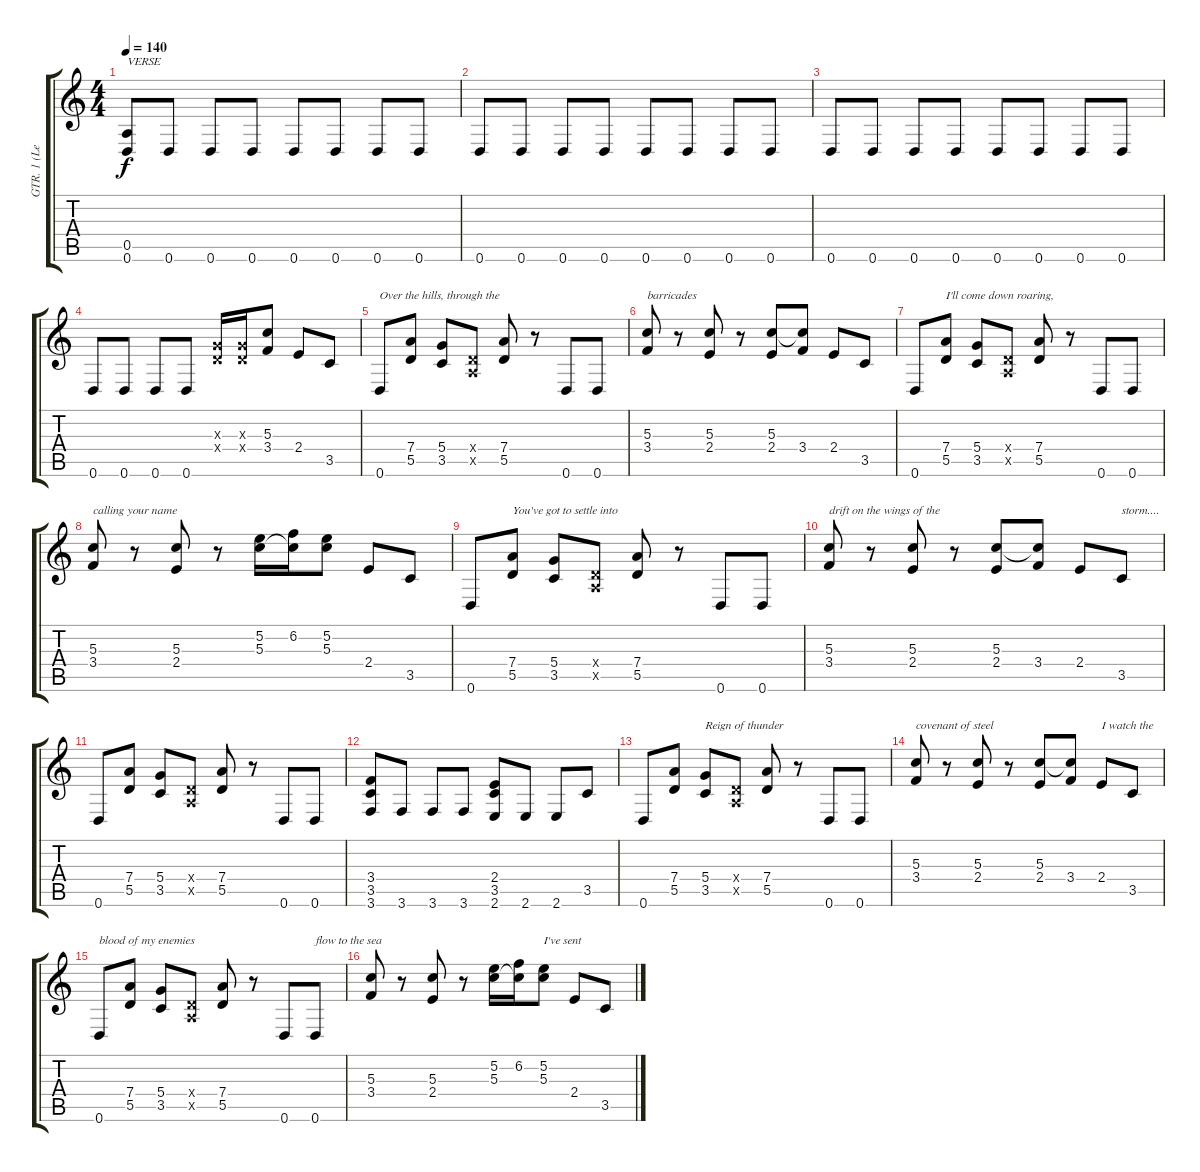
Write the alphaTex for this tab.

\track ("GTR. 1 (Lead)" "GTR. 1 (Le") {instrument distortionguitar}
\staff {score tabs}
\tuning (E4 B3 G3 D3 A2 D2) {hide}
\ts (4 4)
\tempo 140
\clef g2
\ks c
(0.5 0.6).8{txt "VERSE" dy f} 0.6.8 0.6.8 0.6.8 0.6.8 0.6.8 0.6.8 0.6.8 |
0.6.8 0.6.8 0.6.8 0.6.8 0.6.8 0.6.8 0.6.8 0.6.8 |
0.6.8 0.6.8 0.6.8 0.6.8 0.6.8 0.6.8 0.6.8 0.6.8 |
0.6.8 0.6.8 0.6.8 0.6.8 (0.3{x} 0.4{x}).16 (0.3{x} 0.4{x}).16 (5.3 3.4).8 2.4.8 3.5.8 |
0.6.8{txt "Over the hills, through the "} (7.4 5.5).8 (5.4 3.5).8 (0.4{x} 0.5{x}).8 (7.4 5.5).8 r.8 0.6.8 0.6.8 |
(5.3 3.4).8{txt "barricades"} r.8 (5.3 2.4).8 r.8 (5.3 2.4).8 (5.3{t} 3.4).8 2.4.8 3.5.8 |
0.6.8 (7.4 5.5).8{txt "I'll come down roaring,"} (5.4 3.5).8 (0.4{x} 0.5{x}).8 (7.4 5.5).8 r.8 0.6.8 0.6.8 |
(5.3 3.4).8{txt "calling your name"} r.8 (5.3 2.4).8 r.8 (5.2 5.3).16 (6.2 5.3{t}).16 (5.2 5.3).8 2.4.8 3.5.8 |
0.6.8 (7.4 5.5).8{txt "You've got to settle into "} (5.4 3.5).8 (0.4{x} 0.5{x}).8 (7.4 5.5).8 r.8 0.6.8 0.6.8 |
(5.3 3.4).8{txt "drift on the wings of the "} r.8 (5.3 2.4).8 r.8 (5.3 2.4).8 (5.3{t} 3.4).8 2.4.8 3.5.8{txt "storm...."} |
0.6.8 (7.4 5.5).8 (5.4 3.5).8 (0.4{x} 0.5{x}).8 (7.4 5.5).8 r.8 0.6.8 0.6.8 |
(3.4 3.5 3.6).8 3.6.8 3.6.8 3.6.8 (2.4 3.5 2.6).8 2.6.8 2.6.8 3.5.8 |
0.6.8 (7.4 5.5).8 (5.4 3.5).8{txt "Reign of thunder"} (0.4{x} 0.5{x}).8 (7.4 5.5).8 r.8 0.6.8 0.6.8 |
(5.3 3.4).8{txt "covenant of steel"} r.8 (5.3 2.4).8 r.8 (5.3 2.4).8 (5.3{t} 3.4).8 2.4.8{txt "I watch the"} 3.5.8 |
0.6.8{txt "blood of my enemies"} (7.4 5.5).8 (5.4 3.5).8 (0.4{x} 0.5{x}).8 (7.4 5.5).8 r.8 0.6.8 0.6.8{txt "flow to the sea"} |
(5.3 3.4).8 r.8 (5.3 2.4).8 r.8 (5.2 5.3).16 (6.2 5.3{t}).16 (5.2 5.3).8{txt "I've sent"} 2.4.8 3.5.8
